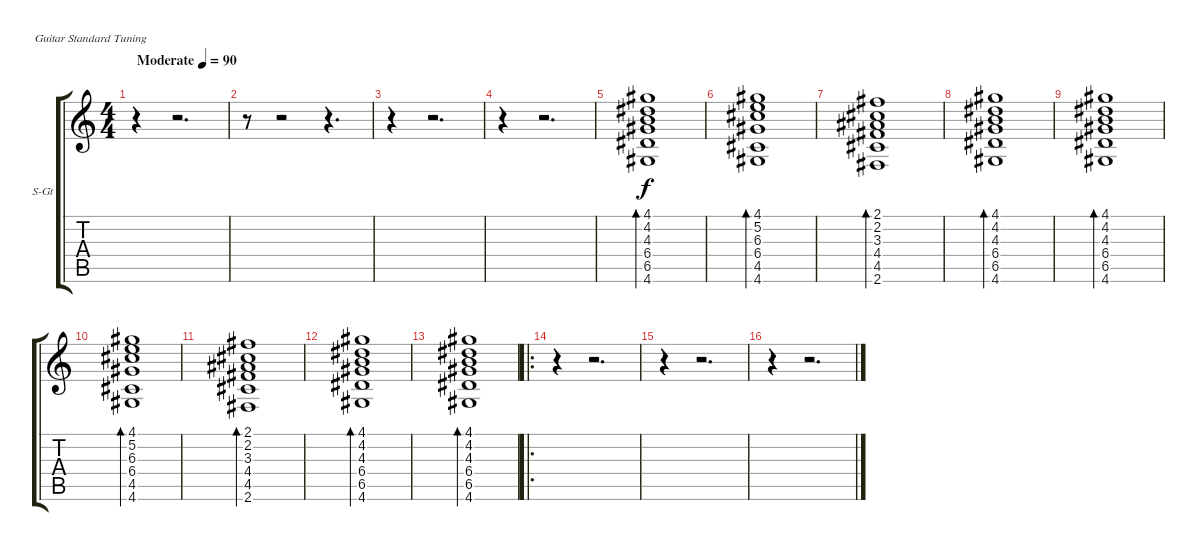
\bracketExtendMode groupsimilarinstruments
\firstSystemTrackNameOrientation horizontal
\otherSystemsTrackNameOrientation horizontal
\track ("Гитара 3" "S-Gt") {instrument acousticguitarsteel}
\staff {score tabs}
\tuning (E4 B3 G3 D3 A2 E2)
\ts (4 4)
\beaming (8 2 2 2 2)
\tempo (90 "Moderate")
\clef g2
\ks c
r.4{dy f instrument acousticguitarsteel} r.2{d} |
r.8 r.2 r.4{d} |
r.4 r.2{d} |
r.4 r.2{d} |
(4.1 4.2 4.3 6.4 6.5 4.6).1{bd 120} |
(4.1 5.2 6.3 6.4 4.5 4.6).1{bd 120} |
(2.1 2.2 3.3 4.4 4.5 2.6).1{bd 120} |
(4.1 4.2 4.3 6.4 6.5 4.6).1{bd 120} |
(4.1 4.2 4.3 6.4 6.5 4.6).1{bd 120} |
(4.1 5.2 6.3 6.4 4.5 4.6).1{bd 120} |
(2.1 2.2 3.3 4.4 4.5 2.6).1{bd 120} |
(4.1 4.2 4.3 6.4 6.5 4.6).1{bd 120} |
(4.1 4.2 4.3 6.4 6.5 4.6).1{bd 120} |
\ro
r.4 r.2{d} |
r.4 r.2{d} |
r.4 r.2{d}
